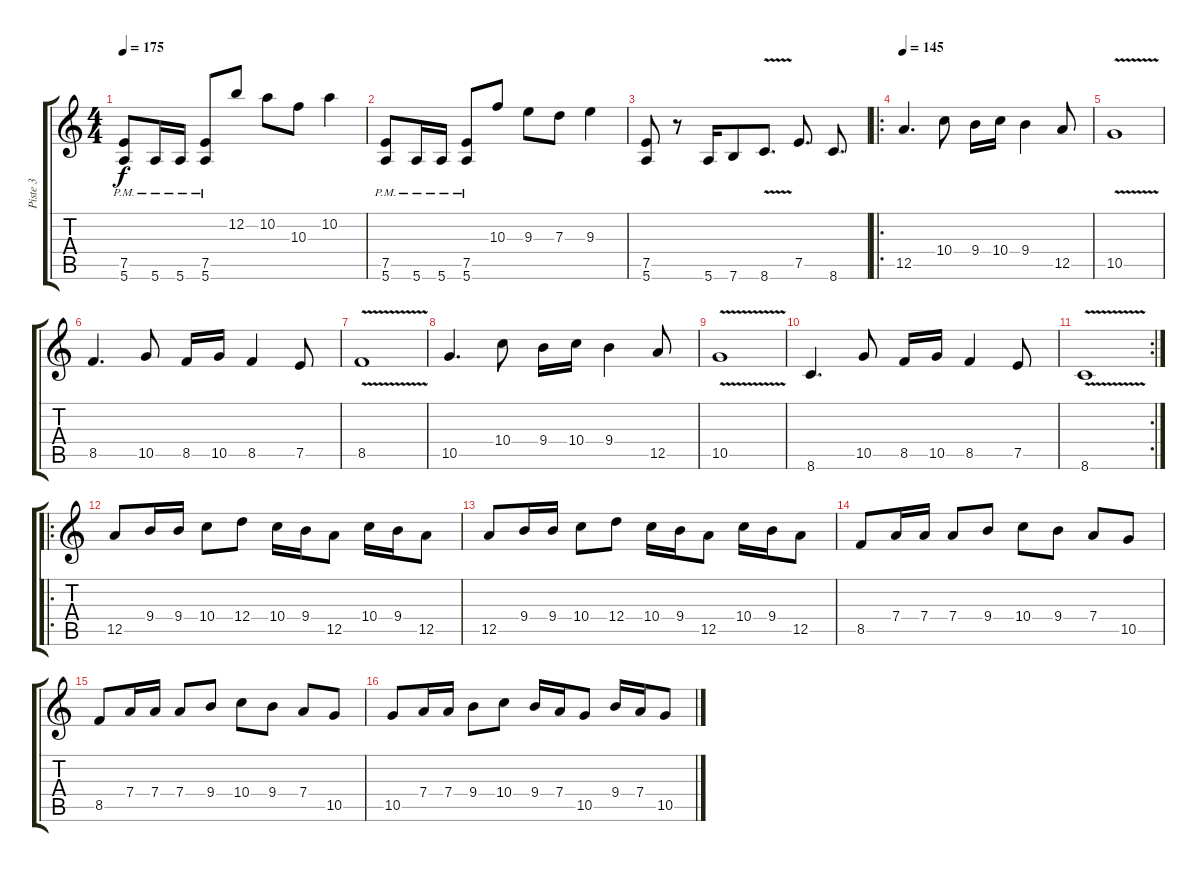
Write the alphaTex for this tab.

\track ("Piste 3" "Piste 3") {instrument distortionguitar}
\staff {score tabs}
\tuning (E4 B3 G3 D3 A2 E2) {hide}
\ts (4 4)
\tempo 175
\clef g2
\ks c
(7.5{pm} 5.6).8{dy f} 5.6{pm}.16 5.6{pm}.16 (7.5 5.6{pm}).8 12.2.8 10.2.8 10.3.8 10.2.4 |
(7.5 5.6{pm}).8 5.6{pm}.16 5.6{pm}.16 (7.5 5.6{pm}).8 10.3.8 9.3.8 7.3.8 9.3.4 |
(7.5 5.6).8 r.8 5.6.16 7.6.8 8.6{v}.8{d} 7.5.8{d} 8.6.8{d} |
\ro
\tempo 145
12.5.4{d} 10.4.8 9.4.16 10.4.16 9.4.4 12.5.8 |
10.5{v}.1 |
8.5.4{d} 10.5.8 8.5.16 10.5.16 8.5.4 7.5.8 |
8.5{v}.1 |
10.5.4{d} 10.4.8 9.4.16 10.4.16 9.4.4 12.5.8 |
10.5{v}.1 |
8.6.4{d} 10.5.8 8.5.16 10.5.16 8.5.4 7.5.8 |
\rc 2
8.6{v}.1 |
\ro
12.5.8 9.4.16 9.4.16 10.4.8 12.4.8 10.4.16 9.4.16 12.5.8 10.4.16 9.4.16 12.5.8 |
12.5.8 9.4.16 9.4.16 10.4.8 12.4.8 10.4.16 9.4.16 12.5.8 10.4.16 9.4.16 12.5.8 |
8.5.8 7.4.16 7.4.16 7.4.8 9.4.8 10.4.8 9.4.8 7.4.8 10.5.8 |
8.5.8 7.4.16 7.4.16 7.4.8 9.4.8 10.4.8 9.4.8 7.4.8 10.5.8 |
10.5.8 7.4.16 7.4.16 9.4.8 10.4.8 9.4.16 7.4.16 10.5.8 9.4.16 7.4.16 10.5.8
